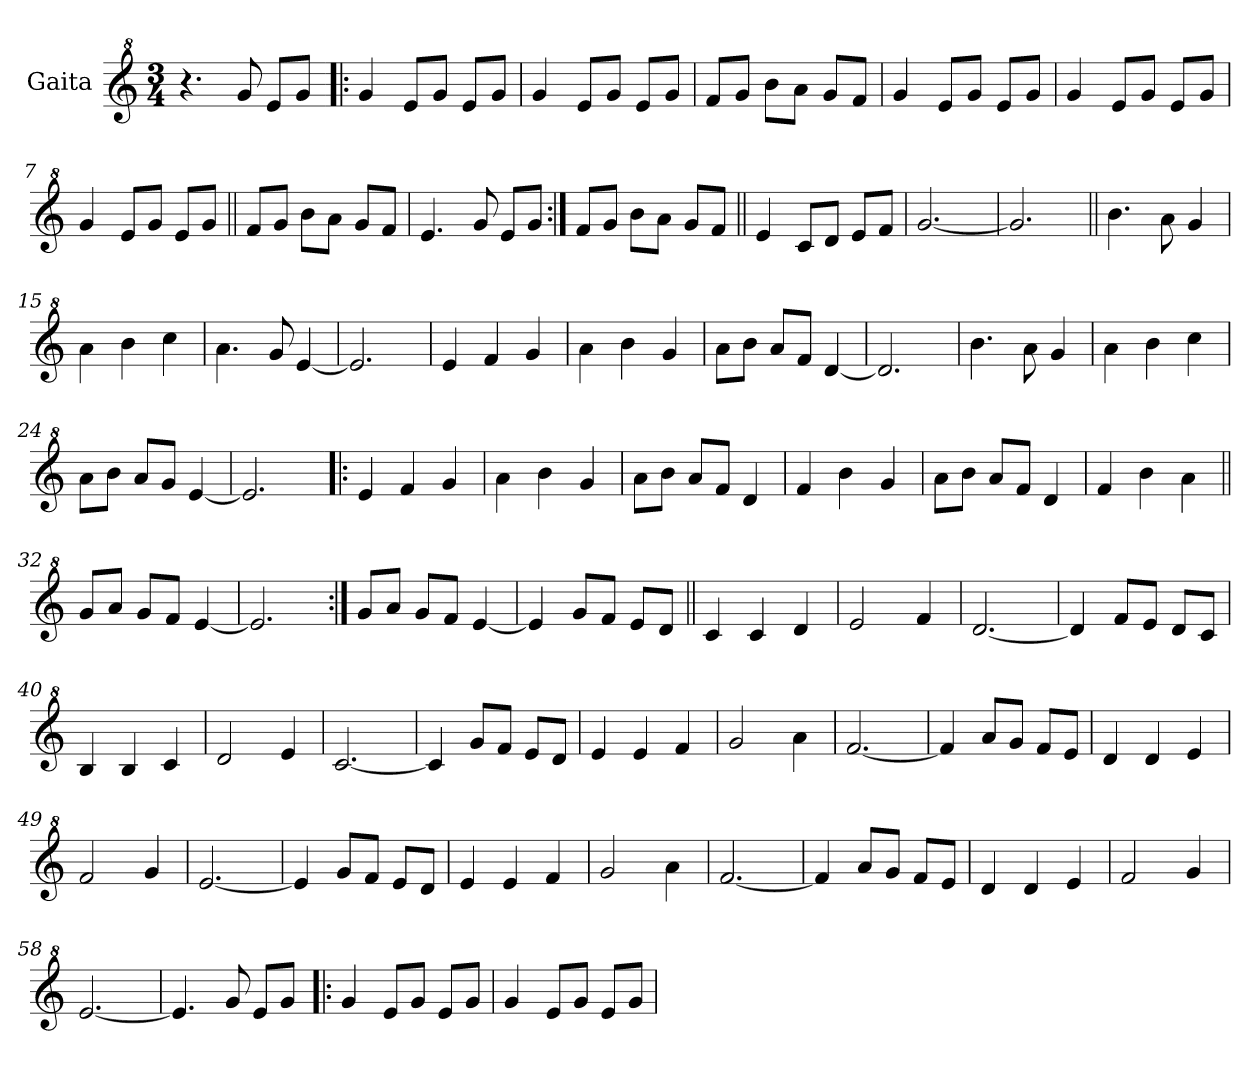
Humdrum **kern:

**kern
*part1
*staff1
*I"Gaita
*clefG^2
*k[]
*M3/4
*MM180
=1
4.r
8gg/
8ee/L
8gg/J
=2!|:
4gg/
8ee/L
8gg/J
8ee/L
8gg/J
=3
4gg/
8ee/L
8gg/J
8ee/L
8gg/J
=4
8ff/L
8gg/J
8bb\L
8aa\J
8gg/L
8ff/J
=5
4gg/
8ee/L
8gg/J
8ee/L
8gg/J
=6
4gg/
8ee/L
8gg/J
8ee/L
8gg/J
=7
4gg/
8ee/L
8gg/J
8ee/L
8gg/J
=8||
8ff/L
8gg/J
8bb\L
8aa\J
8gg/L
8ff/J
!!LO:LB:g=z
=9
4.ee/
8gg/
8ee/L
8gg/J
=10:|!
8ff/L
8gg/J
8bb\L
8aa\J
8gg/L
8ff/J
=11||
4ee/
8cc/L
8dd/J
8ee/L
8ff/J
=12
[2.gg/
=13
2.gg/]
=14||
4.bb\
8aa\
4gg/
=15
4aa\
4bb\
4ccc\
=16
4.aa\
8gg/
[4ee/
=17
2.ee/]
=18
4ee/
4ff/
4gg/
=19
4aa\
4bb\
4gg/
!!LO:LB:g=z
=20
8aa\L
8bb\J
8aa/L
8ff/J
[4dd/
=21
2.dd/]
=22
4.bb\
8aa\
4gg/
=23
4aa\
4bb\
4ccc\
=24
8aa\L
8bb\J
8aa/L
8gg/J
[4ee/
=25
2.ee/]
=26!|:
4ee/
4ff/
4gg/
=27
4aa\
4bb\
4gg/
=28
8aa\L
8bb\J
8aa/L
8ff/J
4dd/
=29
4ff/
4bb\
4gg/
=30
8aa\L
8bb\J
8aa/L
8ff/J
4dd/
!!LO:LB:g=z
=31
4ff/
4bb\
4aa\
=32||
8gg/L
8aa/J
8gg/L
8ff/J
[4ee/
=33
2.ee/]
=34:|!
8gg/L
8aa/J
8gg/L
8ff/J
[4ee/
=35
4ee/]
8gg/L
8ff/J
8ee/L
8dd/J
=36||
4cc/
4cc/
4dd/
=37
2ee/
4ff/
=38
[2.dd/
=39
4dd/]
8ff/L
8ee/J
8dd/L
8cc/J
=40
4b/
4b/
4cc/
=41
2dd/
4ee/
=42
[2.cc/
!!LO:LB:g=z
=43
4cc/]
8gg/L
8ff/J
8ee/L
8dd/J
=44
4ee/
4ee/
4ff/
=45
2gg/
4aa\
=46
[2.ff/
=47
4ff/]
8aa/L
8gg/J
8ff/L
8ee/J
=48
4dd/
4dd/
4ee/
=49
2ff/
4gg/
=50
[2.ee/
=51
4ee/]
8gg/L
8ff/J
8ee/L
8dd/J
=52
4ee/
4ee/
4ff/
=53
2gg/
4aa\
=54
[2.ff/
=55
4ff/]
8aa/L
8gg/J
8ff/L
8ee/J
!!LO:LB:g=z
=56
4dd/
4dd/
4ee/
=57
2ff/
4gg/
=58
[2.ee/
=59
4.ee/]
8gg/
8ee/L
8gg/J
=60!|:
4gg/
8ee/L
8gg/J
8ee/L
8gg/J
=61
4gg/
8ee/L
8gg/J
8ee/L
8gg/J
=
*-
